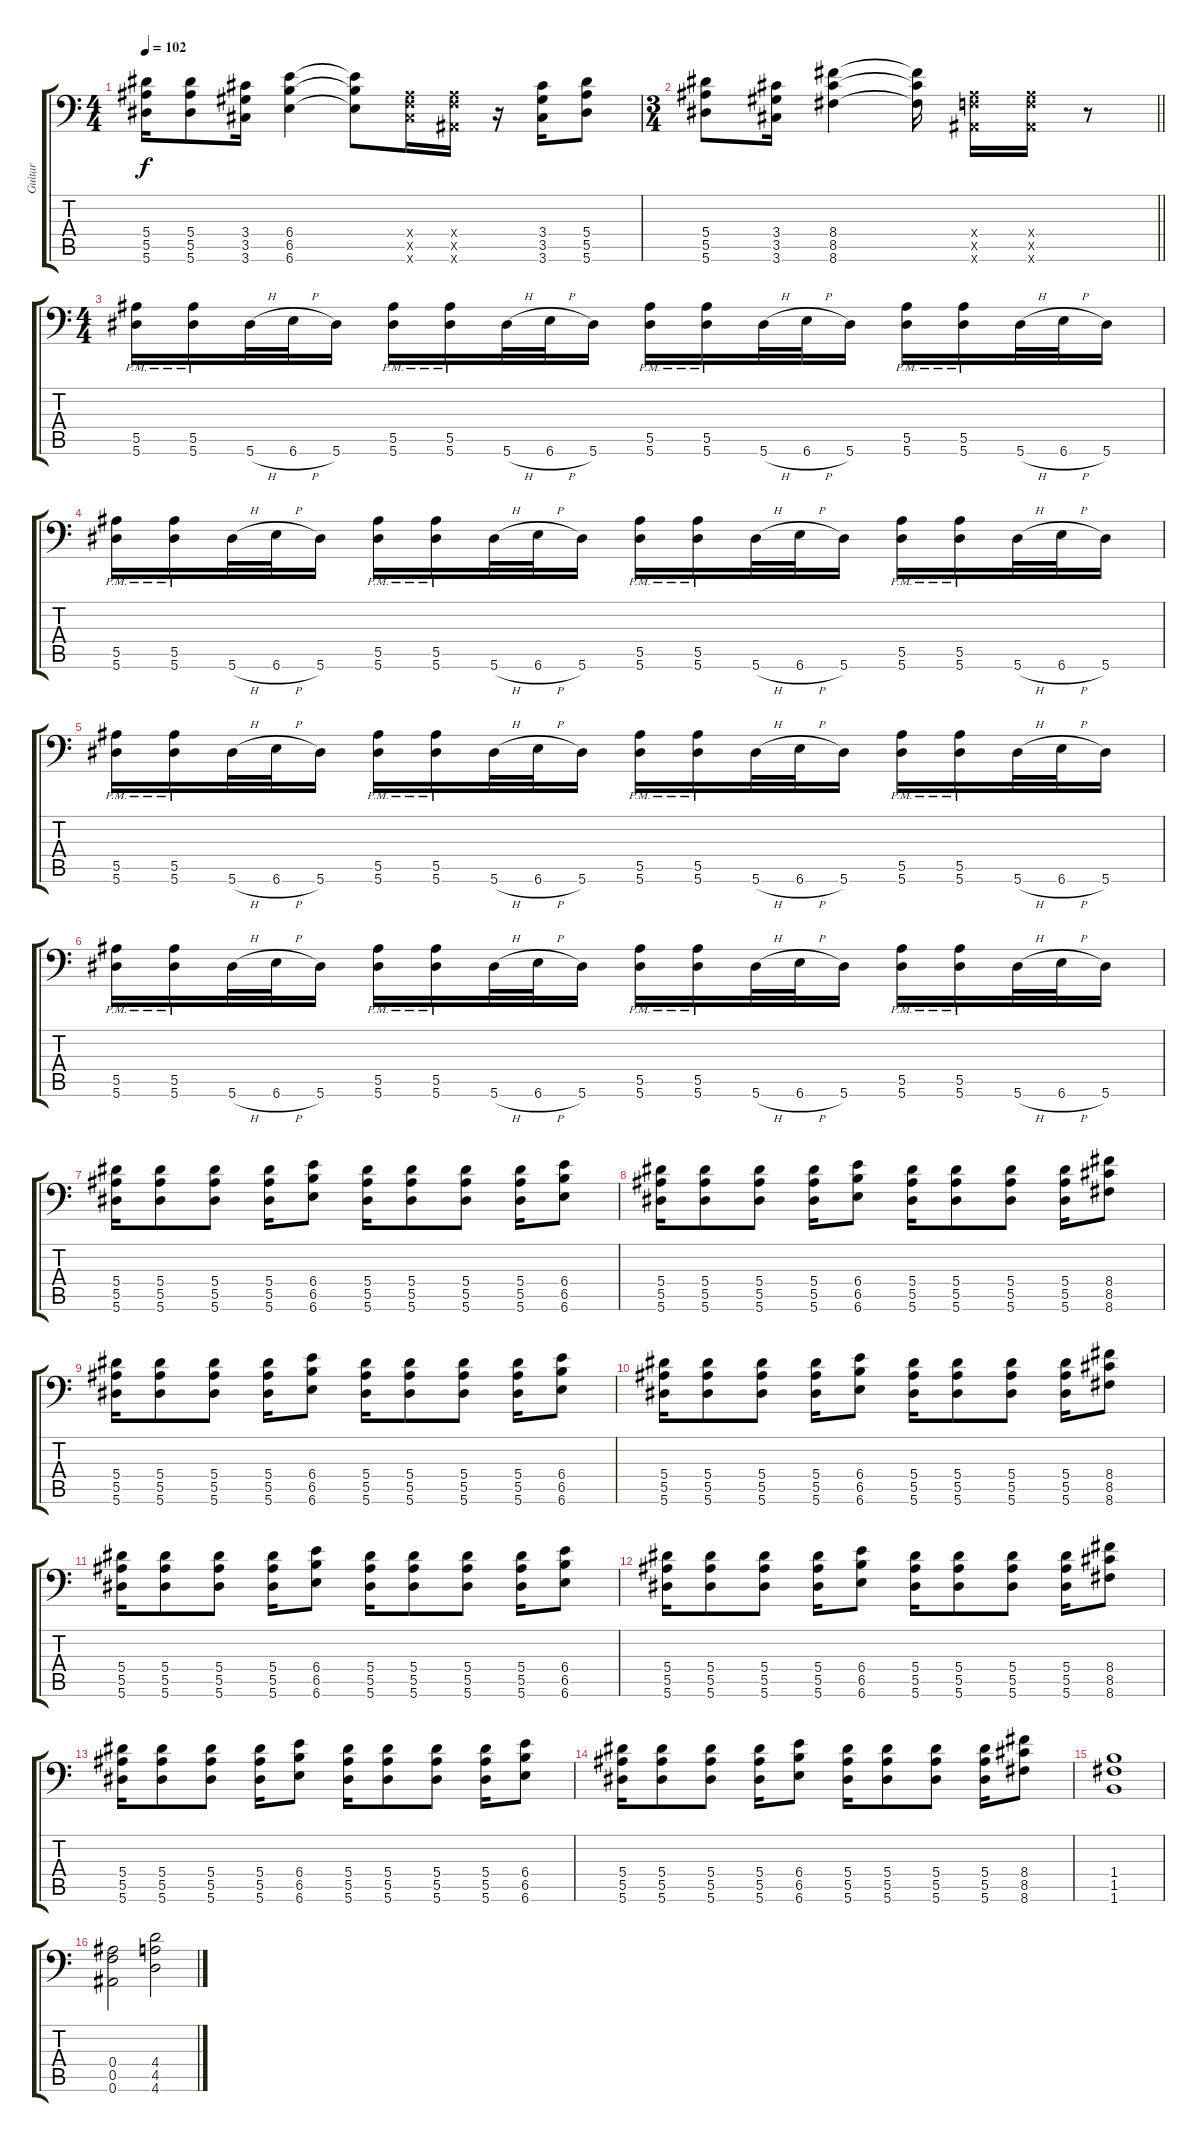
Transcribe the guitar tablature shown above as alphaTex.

\track ("Guitar" "Guitar") {instrument distortionguitar}
\staff {score tabs}
\tuning (C4 G3 Eb3 Bb2 F2 Bb1) {hide}
\ts (4 4)
\tempo 102
\clef f4
\ks c
(5.4{t} 5.5{t} 5.6{t}).16{dy f} (5.4 5.5 5.6).8 (3.4 3.5 3.6).16 (6.4 6.5 6.6).4 (6.4{t} 6.5{t} 6.6{t}).8 (0.4{x} 0.5{x} 3.6{x}).16 (0.4{x} 0.5{x} 0.6{x}).16 r.16 (3.4 3.5 3.6).16 (5.4 5.5 5.6).8 |
\ts (3 4)
\barLineRight lightlight
(5.4 5.5 5.6).8 (3.4 3.5 3.6).16 (8.4 8.5 8.6).4 (8.4{t} 8.5{t} 8.6{t}).16 (0.4{x} 0.5{x} 0.6{x}).16 (0.4{x} 0.5{x} 0.6{x}).16 r.8 |
\ts (4 4)
(5.5{pm} 5.6{pm}).16 (5.5{pm} 5.6{pm}).16 5.6{h}.32 6.6{h}.32 5.6.16 (5.5{pm} 5.6{pm}).16 (5.5{pm} 5.6{pm}).16 5.6{h}.32 6.6{h}.32 5.6.16 (5.5{pm} 5.6{pm}).16 (5.5{pm} 5.6{pm}).16 5.6{h}.32 6.6{h}.32 5.6.16 (5.5{pm} 5.6{pm}).16 (5.5{pm} 5.6{pm}).16 5.6{h}.32 6.6{h}.32 5.6.16 |
(5.5{pm} 5.6{pm}).16 (5.5{pm} 5.6{pm}).16 5.6{h}.32 6.6{h}.32 5.6.16 (5.5{pm} 5.6{pm}).16 (5.5{pm} 5.6{pm}).16 5.6{h}.32 6.6{h}.32 5.6.16 (5.5{pm} 5.6{pm}).16 (5.5{pm} 5.6{pm}).16 5.6{h}.32 6.6{h}.32 5.6.16 (5.5{pm} 5.6{pm}).16 (5.5{pm} 5.6{pm}).16 5.6{h}.32 6.6{h}.32 5.6.16 |
(5.5{pm} 5.6{pm}).16 (5.5{pm} 5.6{pm}).16 5.6{h}.32 6.6{h}.32 5.6.16 (5.5{pm} 5.6{pm}).16 (5.5{pm} 5.6{pm}).16 5.6{h}.32 6.6{h}.32 5.6.16 (5.5{pm} 5.6{pm}).16 (5.5{pm} 5.6{pm}).16 5.6{h}.32 6.6{h}.32 5.6.16 (5.5{pm} 5.6{pm}).16 (5.5{pm} 5.6{pm}).16 5.6{h}.32 6.6{h}.32 5.6.16 |
(5.5{pm} 5.6{pm}).16 (5.5{pm} 5.6{pm}).16 5.6{h}.32 6.6{h}.32 5.6.16 (5.5{pm} 5.6{pm}).16 (5.5{pm} 5.6{pm}).16 5.6{h}.32 6.6{h}.32 5.6.16 (5.5{pm} 5.6{pm}).16 (5.5{pm} 5.6{pm}).16 5.6{h}.32 6.6{h}.32 5.6.16 (5.5{pm} 5.6{pm}).16 (5.5{pm} 5.6{pm}).16 5.6{h}.32 6.6{h}.32 5.6.16 |
(5.4 5.5 5.6).16 (5.4 5.5 5.6).8 (5.4 5.5 5.6).8 (5.4 5.5 5.6).16 (6.4 6.5 6.6).8 (5.4 5.5 5.6).16 (5.4 5.5 5.6).8 (5.4 5.5 5.6).8 (5.4 5.5 5.6).16 (6.4 6.5 6.6).8 |
(5.4 5.5 5.6).16 (5.4 5.5 5.6).8 (5.4 5.5 5.6).8 (5.4 5.5 5.6).16 (6.4 6.5 6.6).8 (5.4 5.5 5.6).16 (5.4 5.5 5.6).8 (5.4 5.5 5.6).8 (5.4 5.5 5.6).16 (8.4 8.5 8.6).8 |
(5.4 5.5 5.6).16 (5.4 5.5 5.6).8 (5.4 5.5 5.6).8 (5.4 5.5 5.6).16 (6.4 6.5 6.6).8 (5.4 5.5 5.6).16 (5.4 5.5 5.6).8 (5.4 5.5 5.6).8 (5.4 5.5 5.6).16 (6.4 6.5 6.6).8 |
(5.4 5.5 5.6).16 (5.4 5.5 5.6).8 (5.4 5.5 5.6).8 (5.4 5.5 5.6).16 (6.4 6.5 6.6).8 (5.4 5.5 5.6).16 (5.4 5.5 5.6).8 (5.4 5.5 5.6).8 (5.4 5.5 5.6).16 (8.4 8.5 8.6).8 |
(5.4 5.5 5.6).16 (5.4 5.5 5.6).8 (5.4 5.5 5.6).8 (5.4 5.5 5.6).16 (6.4 6.5 6.6).8 (5.4 5.5 5.6).16 (5.4 5.5 5.6).8 (5.4 5.5 5.6).8 (5.4 5.5 5.6).16 (6.4 6.5 6.6).8 |
(5.4 5.5 5.6).16 (5.4 5.5 5.6).8 (5.4 5.5 5.6).8 (5.4 5.5 5.6).16 (6.4 6.5 6.6).8 (5.4 5.5 5.6).16 (5.4 5.5 5.6).8 (5.4 5.5 5.6).8 (5.4 5.5 5.6).16 (8.4 8.5 8.6).8 |
(5.4 5.5 5.6).16 (5.4 5.5 5.6).8 (5.4 5.5 5.6).8 (5.4 5.5 5.6).16 (6.4 6.5 6.6).8 (5.4 5.5 5.6).16 (5.4 5.5 5.6).8 (5.4 5.5 5.6).8 (5.4 5.5 5.6).16 (6.4 6.5 6.6).8 |
(5.4 5.5 5.6).16 (5.4 5.5 5.6).8 (5.4 5.5 5.6).8 (5.4 5.5 5.6).16 (6.4 6.5 6.6).8 (5.4 5.5 5.6).16 (5.4 5.5 5.6).8 (5.4 5.5 5.6).8 (5.4 5.5 5.6).16 (8.4 8.5 8.6).8 |
(1.4 1.5 1.6).1 |
(0.4 0.5 0.6).2 (4.4 4.5 4.6).2
